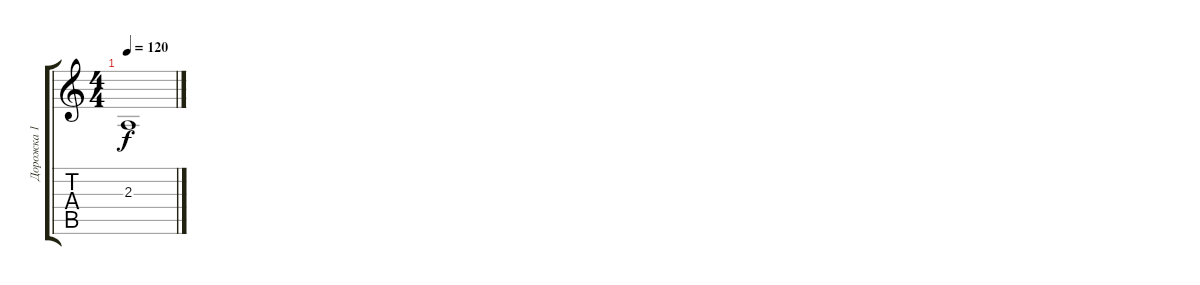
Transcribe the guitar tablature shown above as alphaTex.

\track ("Дорожка 1" "Дорожка 1") {instrument celesta}
\staff {score tabs}
\tuning (E4 B3 G3 D3 A2 E2) {hide}
\ts (4 4)
\tempo 120
\clef g2
\ks aminor
2.3.1{dy f}
